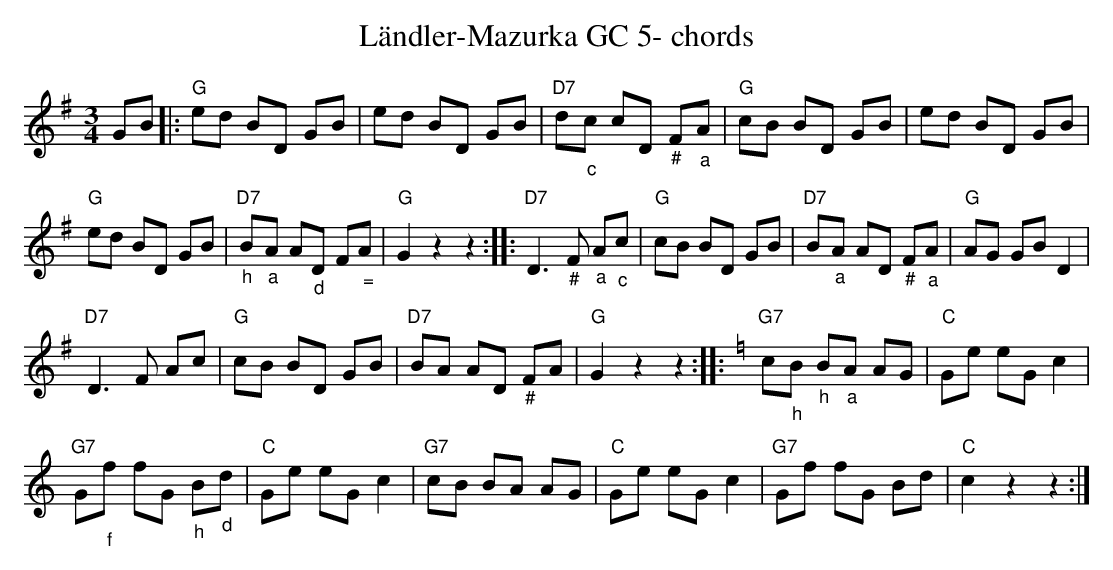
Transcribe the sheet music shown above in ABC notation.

X:1
T:L\"andler-Mazurka GC 5- chords
M:3/4
L:1/8
K:Gmaj%%MIDI gchordon
GB |: "G"ed BD GB | ed BD GB | "D7"d"_c"c cD "_#"F"_a"A | "G"cB BD GB | ed BD GB |
"G"ed BD GB | "D7""_h"B"_a"A A"_d"D F"_ ="A | "G"G2z2z2 :: "D7"D3"_#"F "_a"A"_c"c | "G"cB BD GB | "D7"B"_a"A AD "_#"F"_a"A | "G"AG GBD2 |
"D7"D3F Ac | "G"cB BD GB | "D7"BA AD "_#"FA | "G"G2z2z2 :: [K:Cmaj] "G7"c"_h"B "_h"B"_a"A AG | "C"Ge eGc2 |
"G7"G"_f"f fG "_h"B"_d"d | "C"Ge eGc2 | "G7"cB BA AG | "C"Ge eGc2 | "G7"Gf fG Bd | "C"c2z2z2 :|
